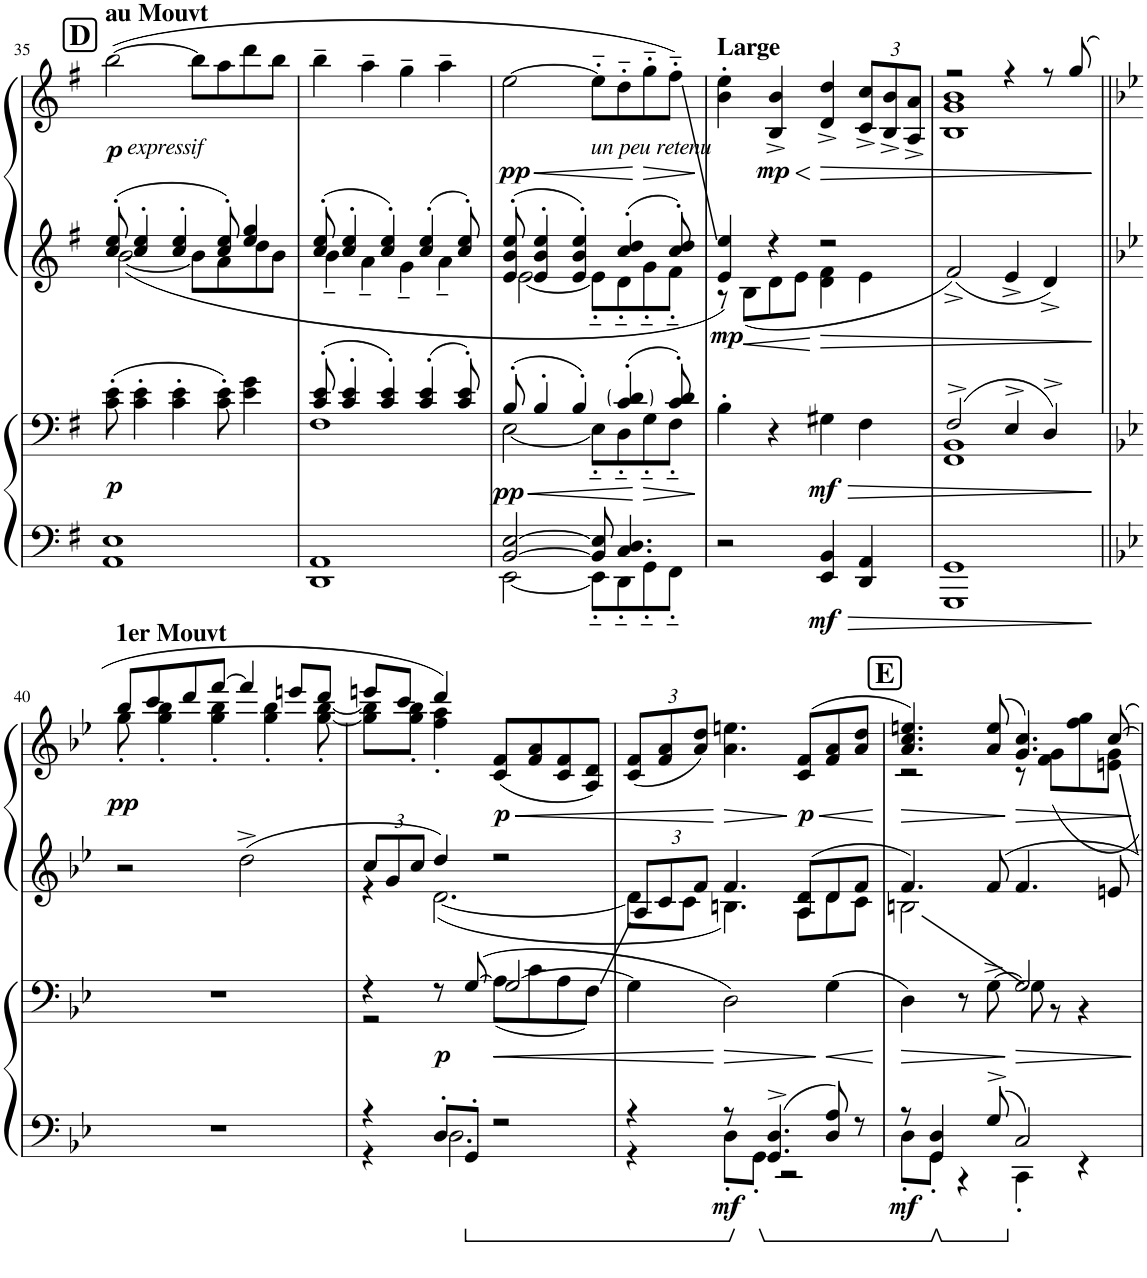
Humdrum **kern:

**kern	**kern	**kern	**kern	**dynam
*part1	*part1	*part1	*part1	*part1
*staff4	*staff3	*staff2	*staff1	*staff1/2/3/4
*I"Piano	*	*	*	*
*I'Pno.	*	*	*	*
!!LO:PB:g=z
*clefF4	*clefF4	*clefG2	*clefG2	*
*k[f#]	*k[f#]	*k[f#]	*k[f#]	*
*M4/4	*M4/4	*M4/4	*M4/4	*
*met(c)	*met(c)	*met(c)	*met(c)	*
!!LO:REH:place=s1:a:B:cj:fs=14:t=D
=35	=35	=35	=35	=35
*	*	*^	*	*
!	!	!	!	!LO:TX:a:B:t=au Mouvt	!
!	!	!	!	!LO:TX:b:i:t=expressif	!
!	!	!	!	!	!LO:DY:b=3
!	!	!	!	!	!LO:DY:n=1:b
1AA 1E	8c\' 8e\'	8cc/' 8ee/'	[2b\	([2bb\	p p
.	4c\' 4e\'	4cc/' 4ee/'	.	.	.
.	4c\' 4e\'	4cc/' 4ee/'	.	.	.
.	.	.	8b\L]	8bb\L]	.
.	8c\' 8e\'	8cc/' 8ee/'	8a\	8aa\	.
.	4e\ 4g\	4ee/ 4gg/	8dd\	8ddd\	.
.	.	.	8b\J	8bb\J	.
=36	=36	=36	=36	=36	=36
*	*^	*	*	*	*
1DD 1AA	1F#	8c/' 8e/'	8cc/' 8ee/'	4b~\	4bb~\	.
.	.	4c/' 4e/'	4cc/' 4ee/'	.	.	.
.	.	.	.	4a~\	4aa~\	.
.	.	4c/' 4e/'	4cc/' 4ee/'	.	.	.
.	.	.	.	4g~\	4gg~\	.
.	.	4c/' 4e/'	4cc/' 4ee/'	.	.	.
.	.	.	.	4a~\	4aa~\	.
.	.	8c/' 8e/'	8cc/' 8ee/'	.	.	.
=37	=37	=37	=37	=37	=37	=37
*^	*	*	*	*	*	*
!	!	!	!	!	!	!	!LO:HP:b
!	!	!	!	!	!	!	!LO:DY:n=1:b=3
!	!	!	!	!	!	!	!LO:DY:n=2:b
[2BB/ [2E/	[2EE\	[2E\	8B'/	8e/' 8b/' 8ee/'	[2e\	[2ee\	< pp pp
.	.	.	4B'/	4e/' 4b/' 4ee/'	.	.	.
.	.	.	4B'/	4e/' 4b/' 4ee/'	.	.	.
!	!	!	!	!	!	!LO:TX:b:i:t=un peu retenu	!
8BB/] 8E/]	8EE'~\L]	8E'~\L]	.	.	8e'~\L]	8ee'~\L]	.
4.C/ 4.D/	8DD'~\	8D'~\	4c/' 4d/'	4cc/' 4dd/'	8d'~\	8dd'~\	.
!	!	!	!	!	!	!	!LO:HP:n=1:b
.	8GG'~\	8G'~\	.	.	8g'~\	8gg'~\	[ >
.	8FF#'~\J	8F#'~\J	8c/' 8d/'	8cc/' 8dd/'	8f#'~\J	8ff#'~\J)	.
*v	*v	*	*	*	*	*	*
*	*v	*v	*	*	*	*
*	*	*v	*v	*	*
.	.	.	.	]
=38	=38	=38	=38	=38
*	*	*^	*	*
!	!	!	!	!LO:TX:a:B:t=Large	!
!	!	!	!	!	!LO:DY:b=2
2r	4B'\	4e/ 4ee/	8r	4b\' 4ee\'	mp
.	.	.	8B\L	.	.
!	!	!	!	!	!LO:HP:b
!	!	!	!	!	!LO:DY:n=1:b
.	4r	4r	8d\	4B/^ 4b/^	< mp
.	.	.	8e\J	.	.
!	!	!	!	!	!LO:HP:n=1:b
!	!	!	!	!	!LO:DY:n=2:b=4
!	!	!	!	!	!LO:DY:n=3:b=3
4EE/ 4BB/	4G#X\	2r	4d\ 4f#\	4d/^ 4dd/^	[ > mf mf
*	*	*	*	*Xbrackettup	*
4DD/ 4AA/	4F#\	.	4e\	12c/^ 12cc/^L	.
.	.	.	.	12B/^ 12b/^	.
.	.	.	.	12A/^ 12a/^J	.
*	*	*v	*v	*	*
=39	=39	=39	=39	=39
*	*^	*	*^	*
1GGG 1GG	1FF# 1BB	2F#^/	2f#^/	2r	1B 1g 1b	.
.	.	4E^/	4e^/	4r	.	.
.	.	4D^/	4d^/	8r	.	.
.	.	.	.	(8gg/	.	.
*	*v	*v	*	*v	*v	*
.	.	.	.	]
!!LO:LB:g=z
=40||	=40||	=40||	=40||	=40||
*k[b-e-]	*k[b-e-]	*k[b-e-]	*k[b-e-]	*
*	*	*	*^	*
!	!	!	!LO:TX:a:B:t=1er Mouvt	!	!
!	!	!	!	!	!LO:DY:b
1r	1r	2r	8bb-/L	8gg'\	pp
.	.	.	8ccc/	4gg\' 4bb-\'	.
.	.	.	8ddd/	.	.
.	.	.	[8fff/J	4gg\' 4bb-\'	.
.	.	2dd^\	4fff/]	.	.
.	.	.	.	4gg\' 4bb-\'	.
.	.	.	8eeen/L	.	.
.	.	.	8ddd/J	[8gg\' [8bb-\'	.
=41	=41	=41	=41	=41	=41
*^	*^	*	*	*	*
*	*	*	*	*Xbrackettup	*	*	*
*	*	*	*	*^	*	*	*
4r	4r	2r	4r	12cc/L	4r	8eeen/L	8gg\] 8bb-\]L	.
.	.	.	.	12g/	.	.	.	.
.	.	.	.	.	.	8ccc/J	8gg\' 8bb-\'J	.
.	.	.	.	12cc/J	.	.	.	.
!	!	!	!	!	!	!	!	!LO:DY:b=3
8D'/L	2.D\	.	8r	4dd/	[2.d\	4ddd/)	4ff\' 4aa\'	p
8GG'/J	.	.	[8G/	.	.	.	.	.
!	!	!	!	!	!	!	!	!LO:HP:b
!	!	!	!	!	!	!	!	!LO:DY:n=1:b
2r	.	8A\L	2G/_	2r	.	(8c/ 8f/L	2ryy	< p
.	.	8c\	.	.	.	8f/ 8a/	.	.
.	.	8A\	.	.	.	8c/ 8f/	.	.
.	.	8F\J	.	.	.	8A/ 8d/J)	.	.
*	*	*v	*v	*	*	*v	*v	*
=42	=42	=42	=42	=42	=42	=42
4r	4r	4G\]	12A/L	8d\L]	(12c/ 12f/L	.
.	.	.	12c/	.	12f/ 12a/	.
.	.	.	.	8c\J	.	.
.	.	.	12f/J	.	12a/ 12dd/J)	.
!	!	!	!	!	!	!LO:HP:n=1:b
!	!	!	!	!	!	!LO:DY:n=1:b=4
8r	8D'\L	2D\	4.f/	4.Bn\	4.a\ 4.een\	[ > mf
4.GG/^ 4.D/^	8GG'\J	.	.	.	.	.
.	2r	.	.	.	.	.
!	!	!	!	!	!	!LO:HP:n=1:b
!	!	!	!	!	!	!LO:DY:n=2:b
.	.	.	8A/ 8d/L	8A\L	(8c/ 8f/L	] < p
8D/ 8A/	.	4G\	8d/	8d\	8f/ 8a/	.
8r	.	.	8f/J	8c\J	8a/ 8dd/J	.
*v	*v	*	*v	*v	*	*
.	.	.	.	[
!!LO:REH:place=s1:a:B:cj:fs=14:t=E
=43	=43	=43	=43	=43
*^	*^	*^	*	*
!	!	!	!	!	!	!	!LO:HP:b
*	*	*	*	*	*	*^	*
!	!	!	!	!	!	!	!	!LO:DY:n=1:b=4
8r	8D'\L	2ryy	4D\	4.f/	2Bn\	4.a/ 4.cc/ 4.een/)	2r	> mf
4GG/ 4D/	8GG'\J	.	.	.	.	.	.	.
.	4r	.	8r	.	.	.	.	.
8G^/	.	.	[8G^\	8f/	.	(8a/ 8ee/	.	.
!	!	!	!	!	!	!	!	!LO:HP:n=1:b
2C/	4CC'\	8G\	2G/]	4.f/	2ryy	4.g/ 4.cc/)	8r	] >
.	.	8r	.	.	.	.	8f\ 8g\L	.
.	4r	4r	.	.	.	.	8ff\ 8gg\	.
.	.	.	.	8en/	.	[8cc/	8en\ 8g\J	.
*v	*v	*	*	*	*	*	*	*
*	*v	*v	*	*	*	*	*
*	*	*v	*v	*	*	*
*	*	*	*v	*v	*
.	.	.	.	]
=	=	=	=	=
*-	*-	*-	*-	*-
